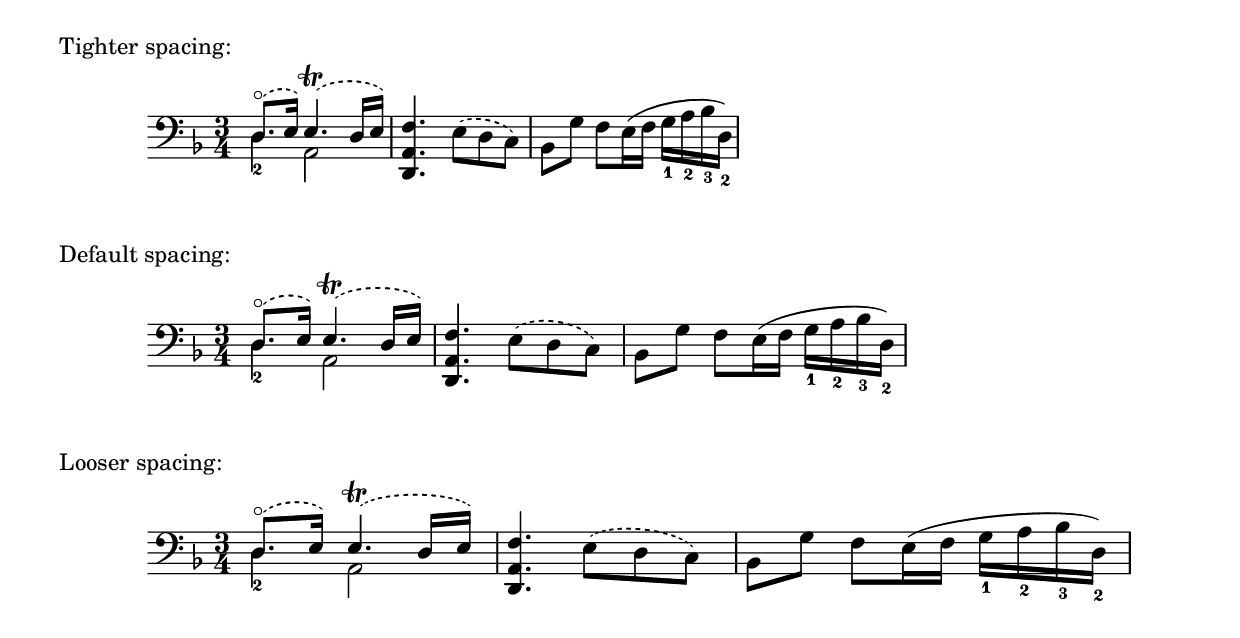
\version "2.17.25"

\header {
  snippet-title = "Adjusting horizontal spacing"
  snippet-author = "David Nalesnik, Janek Warchoł"
  snippet-description = \markup {
  }
  % add comma-separated tags to make searching more effective:
  tags = "horizontal spacing, common shortest duration"
  % is this snippet ready?  See meta/status-values.md
  status = "unfinished"
  %{
    TODO:
    - add derived commands \horizontalSpacingLoose and
    \horizontalSpacingTight
  %}
}

%%%%%%%%%%%%%%%%%%%%%%%%%%
% here goes the snippet: %
%%%%%%%%%%%%%%%%%%%%%%%%%%

stretchHorizontalSpacing =
#(define-music-function (parser location exponent) (number?)
   (_i "This function determines the default value of the property
@var{common-shortest-duration} and multiplies it by a moment
derived from the @var{exponent} passed as an argument.
Negative values of @var{exponent} make the spacing tighter,
while positive values make the spacing looser.
")
   #{
     \override Score.SpacingSpanner.common-shortest-duration =
     #(lambda (grob)
        (let* ((func (assoc-get 'common-shortest-duration
                       (reverse (ly:grob-basic-properties grob))))
               (default-value (func grob))
               ;; When dealing with moments, we need to operate on an
               ;; exponential scale. We use 'inexact->exact' to make sure
               ;; that 'rationalize' will return an exact result as well.
               (factor (inexact->exact (expt 2 (- 0 exponent))))
               ;; The second argument to 'rationalize' has to be fairly
               ;; small to allow lots of stretching/squeezing.
               (multiplier (ly:make-moment (rationalize factor 1/2000))))
          (ly:moment-mul default-value multiplier)))
   #})

music = \relative c {
  \clef "bass"
  \key d \minor
  \time 3/4
  \mergeDifferentlyDottedOn
  <<
    { \slurDashed d8.-\flageolet( e16) e4.-\trill( d16 e) }
    \\
    { d4_2 a2 }
  >>
  \slurDashed
  <f' a, d,>4. e8( d c)
  \slurSolid
  bes8 g' f e16( f g_1 a_2 bes_3 d,_2)
}

\markup "Tighter spacing:"
\new Staff {
  \stretchHorizontalSpacing #-1
  \music
}

\markup "Default spacing:"
\new Staff {
  \music
}

\markup "Looser spacing:"
\new Staff {
  \stretchHorizontalSpacing #1
  \music
}
